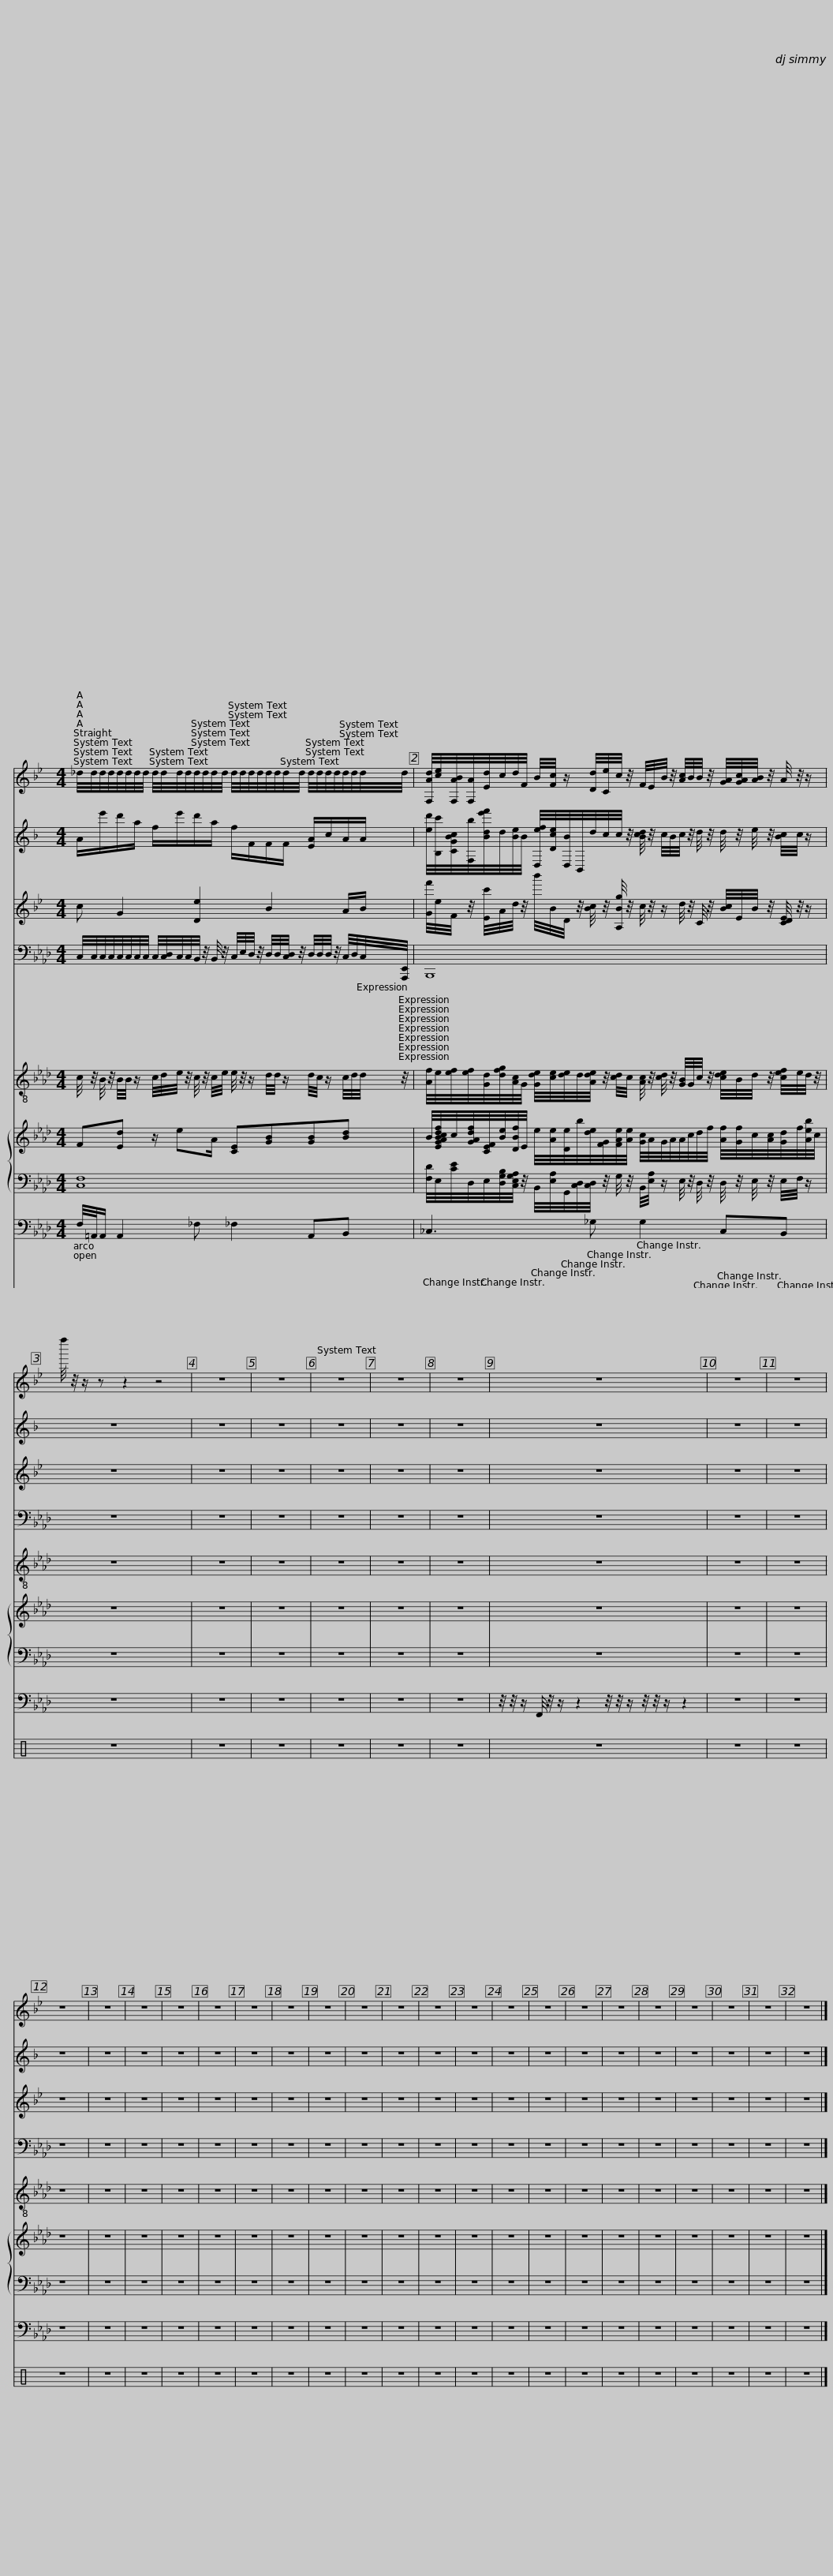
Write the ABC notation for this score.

X:1
%%score 1 2 3 4 5 { 6 | 7 } 8 ( 9 10 )
L:1/8
M:4/4
I:linebreak $
K:Ab
V:1 treble transpose=-2
V:2 treble transpose=-9
V:3 treble transpose=-14
V:4 bass
V:5 treble-8
V:6 treble
V:7 bass
V:8 bass transpose=-12
V:9 perc
K:none
V:10 perc
K:none
V:1
[K:Bb] _d/4d/4d/4d/4d/4d/4d/4d/4 d/4d/4d/4d/4d/4d/4d/4d/4 d/4d/4d/4d/4d/4d/4d/4d/4 d/4d/4d/4d/4d/4d/4d/4d/4 |$ [F,Ad]/4[ce]/4[F,AB]/4[F,A]/4[Ed]/4c/4d/4F/4 B/4[Fc]/4 z/ [Dd]/4[Ce]/4c/4 z/4 F/4E/4B/4 z/4 [Ac]/4B/4B/4 z/4 [GA]/4[GAc]/4[AB]/4 z/4 A/4 z/4 z/ |$ f''/4 z/4 z/ z z2 z4 | z8 | z8 | %5
 z8 | z8 | z8 | z8 | z8 | %10
 z8 |$ z8 | z8 | z8 | z8 | %15
 z8 | z8 | z8 | z8 | z8 | %20
 z8 | z8 | z8 | z8 | z8 | %25
 z8 | z8 |$ z8 | z8 | z8 | %30
 z8 | z8 |] %32
V:2
[K:F] A/e'/d'/a/ f/e'/d'/a/ f/F/F/F/ [EA]/c/A/A/ |$ [ed']/4[B,c']/4[CGBc]/4[F,b]/4[Bde'f']/4d/4[Be]/4B/4 [D,ef]/4[Dce]/4[D,B]/4B,,/4d/4c/4c/4 z/4 [Bcd]/4 z/4 c/4B/4c/4 z/4 d/4 z/4 d/4 z/4 e/4 z/4 [Bc]/4c/4 z/ |$ z8 | z8 | z8 | %5
 z8 | z8 | z8 | z8 | z8 | %10
 z8 |$ z8 | z8 | z8 | z8 | %15
 z8 | z8 | z8 | z8 | z8 | %20
 z8 | z8 | z8 | z8 | z8 | %25
 z8 | z8 |$ z8 | z8 | z8 | %30
 z8 | z8 |] %32
V:3
[K:Bb] c G2 [De]2 B2 A/B/ |$ [Gf']/4e/4F/4 z/4 [Ec']/4A/4d/4 z/4 b'/4B/4D/4 z/4 [Bc]/4 z/4 [A,Bg]/4 z/4 c/4 z/4 z/ d/4 z/4 C/4 z/4 [Bc]/4E/4B/4 z/4 [CDE]/4 z/4 z/ |$ z8 | z8 | z8 | %5
 z8 | z8 | z8 | z8 | z8 | %10
 z8 |$ z8 | z8 | z8 | z8 | %15
 z8 | z8 | z8 | z8 | z8 | %20
 z8 | z8 | z8 | z8 | z8 | %25
 z8 | z8 |$ z8 | z8 | z8 | %30
 z8 | z8 |] %32
V:4
 C,/4C,/4C,/4C,/4C,/4C,/4C,/4C,/4 C,/4[C,D,]/4C,/4C,/4B,,/4 z/4 B,,/4 z/4 C,/4E,/4D,/4 z/4 D,/4D,/4[C,D,]/4 z/4 D,/4D,/4D,/4 z/4 C,/4D,/4C,/4[A,,,E,,]/4 |$ B,,,8 |$ z8 | z8 | z8 | %5
 z8 | z8 | z8 | z8 | z8 | %10
 z8 |$ z8 | z8 | z8 | z8 | %15
 z8 | z8 | z8 | z8 | z8 | %20
 z8 | z8 | z8 | z8 | z8 | %25
 z8 | z8 |$ z8 | z8 | z8 | %30
 z8 | z8 |] %32
V:5
 c/4 z/4 B/4 z/4 B/4B/4 z/ c/4d/4e/4 z/4 c/4 z/4 c/4e/4 e/4 z/4 z/ d/4d/4 z/ d/4c/4 z/ c/4d/4d/4 z/4 |$ [Af]/4e/4[ef]/4[ef]/4[Gd]/4[dfg]/4[Ac]/4G/4 [Gde]/4[ce]/4[de]/4d/4[Ade]/4 z/4 [cd]/4c/4 [Ac]/4 z/4 [cd]/4 z/4 [GB]/4G/4c/4 z/4 [cde]/4B/4d/4 z/4 [cef]/4e/4d/4 z/4 |$ z8 | z8 | z8 | %5
 z8 | z8 | z8 | z8 | z8 | %10
 z8 |$ z8 | z8 | z8 | z8 | %15
 z8 | z8 | z8 | z8 | z8 | %20
 z8 | z8 | z8 | z8 | z8 | %25
 z8 | z8 |$ z8 | z8 | z8 | %30
 z8 | z8 |] %32
V:6
 F[Ed] z/ eA/ [CE][GB][GB][Bd] |$ B/4[EGABcdf]/4c/4[GAdf]/4[CEF]/4[Be]/4[DBf]/4E/4 e/4[Ae]/4[De]/4b/4[de]/4[FG]/4[FAe]/4[Ae]/4 [Gc]/4A/4G/4A/4A/4c/4d/4f/4 [Af]/4[Gf]/4c/4[Ac]/4[Gd]/4f/4[Aeb]/4c/4 |$ z8 | z8 | z8 | %5
 z8 | z8 | z8 | z8 | z8 | %10
 z8 |$ z8 | z8 | z8 | z8 | %15
 z8 | z8 | z8 | z8 | z8 | %20
 z8 | z8 | z8 | z8 | z8 | %25
 z8 | z8 |$ z8 | z8 | z8 | %30
 z8 | z8 |] %32
V:7
 [C,F,]8 |$ [F,D]/4E,/4[CE]/4D,/4E,/4[D,G,B,]/4[C,E,G,A,]/4 z/4 B,,/4[E,A,]/4G,,/4[C,D,]/4[C,D,]/4 z/4 G,/4 z/4 B,,/4[E,A,]/4 z/ E,/4 z/4 D,/4 z/4 D,/4 z/4 E,/4 z/4 E,/4F,/4 z/ |$ z8 | z8 | z8 | %5
 z8 | z8 | z8 | z8 | z8 | %10
 z8 |$ z8 | z8 | z8 | z8 | %15
 z8 | z8 | z8 | z8 | z8 | %20
 z8 | z8 | z8 | z8 | z8 | %25
 z8 | z8 |$ z8 | z8 | z8 | %30
 z8 | z8 |] %32
V:8
 F,/4=A,,/4A,,/ A,,2 _F, _F,2 A,,B,, |$ _C,3 _G, G,2 C,B,, |$ z8 | z8 | z8 | %5
 z8 | z8 | z8 | z/4 z/4 z/ F,,/4 z/4 z/ z2 z/4 z/4 z/ z/4 z/4 z/ z2 | z8 | %10
 z8 |$ z8 | z8 | z8 | z8 | %15
 z8 | z8 | z8 | z8 | z8 | %20
 z8 | z8 | z8 | z8 | z8 | %25
 z8 | z8 |$ z8 | z8 | z8 | %30
 z8 | z8 |] %32
V:9
[K:C] ^f2 ^f[c^f] ^f2 ^f[c^f] |$ ^f^a^f[c^f] z2 [c^f][c^f] |$ z8 | z8 | z8 | %5
 z8 | z8 | z8 | z8 | z8 | %10
 z8 |$ z8 | z8 | z8 | z8 | %15
 z8 | z8 | z8 | z8 | z8 | %20
 z8 | z8 | z8 | z8 | z8 | %25
 z8 | z8 |$ z8 | z8 | z8 | %30
 z8 | z8 |] %32
V:10
[K:C] F2 F z F>F z2 |$ F2 F/F/ z F>F z2 |$ x8 | x8 | x8 | %5
 x8 | x8 | x8 | x8 | x8 | %10
 x8 |$ x8 | x8 | x8 | x8 | %15
 x8 | x8 | x8 | x8 | x8 | %20
 x8 | x8 | x8 | x8 | x8 | %25
 x8 | x8 |$ x8 | x8 | x8 | %30
 x8 | x8 |] %32
